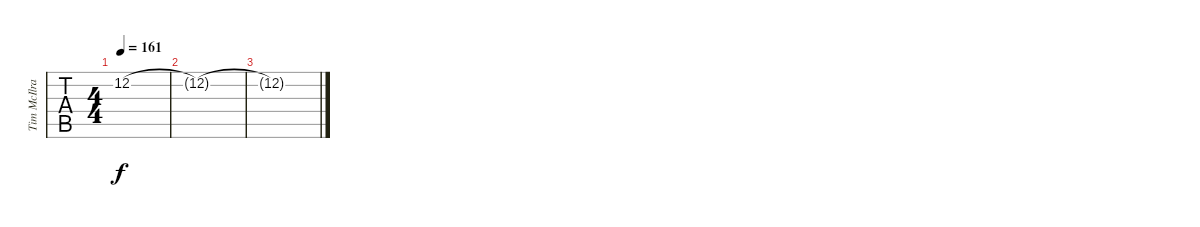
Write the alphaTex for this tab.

\track ("Tim McIlrath - Guitar Two" "Tim McIlra") {instrument distortionguitar}
\staff {tabs}
\tuning (Eb4 Bb3 Gb3 Db3 Ab2 Eb2) {hide}
\ts (4 4)
\tempo 161
\clef g2
\ks db
12.2{t}.1{dy f} |
12.2{t}.1{volume 0} |
12.2{t}.1
